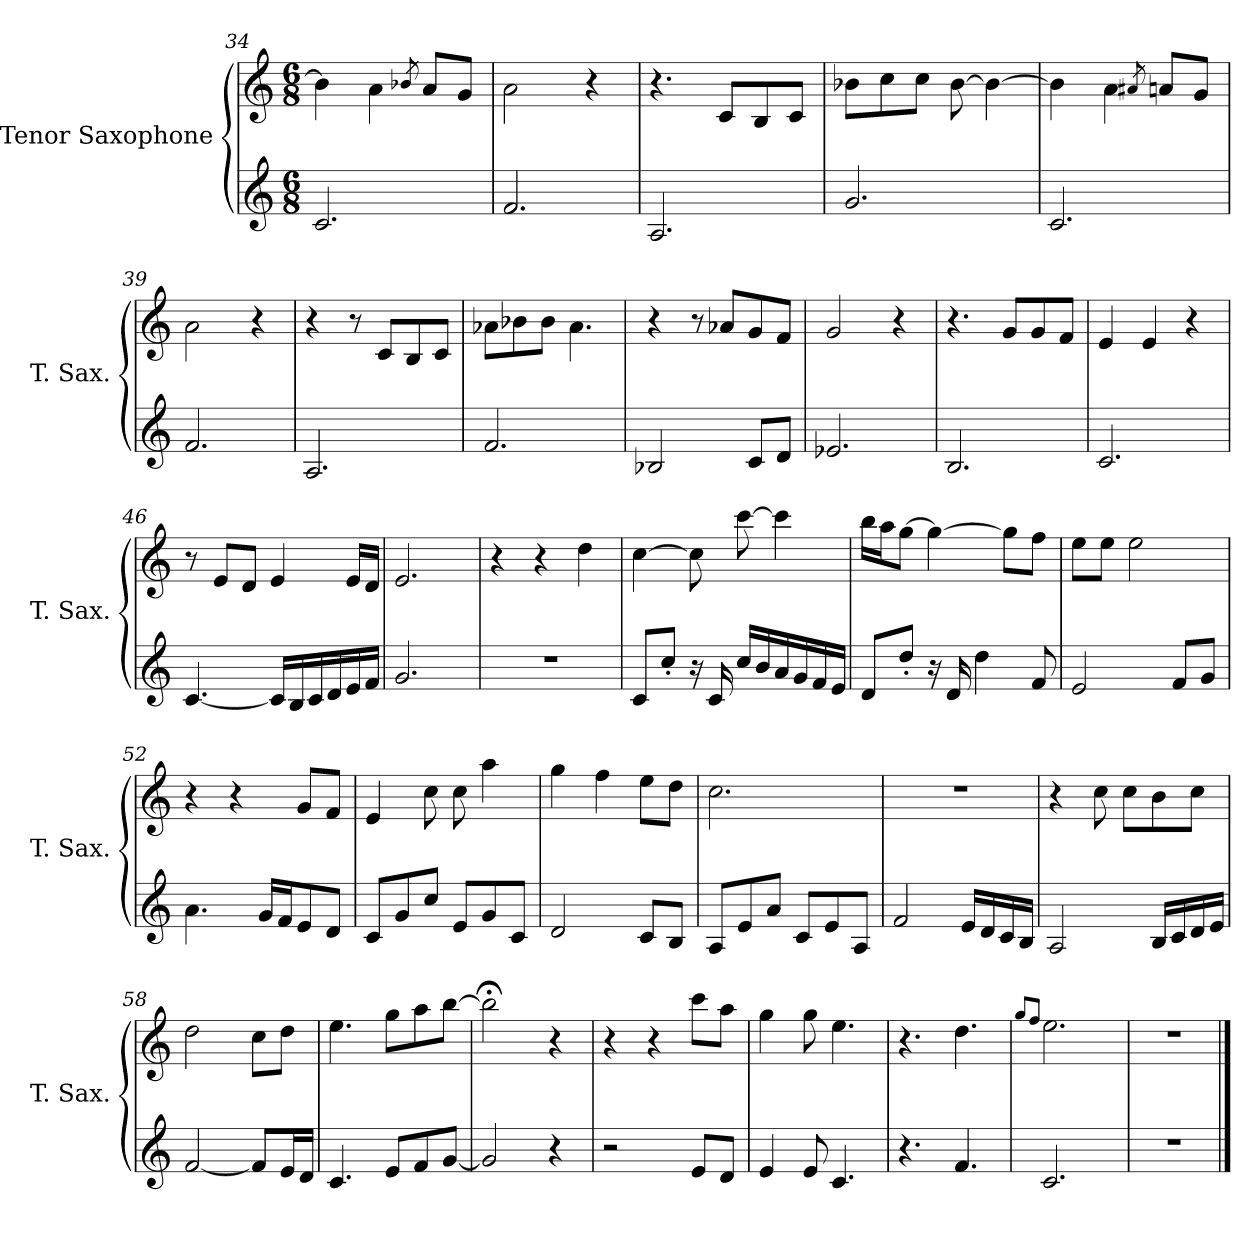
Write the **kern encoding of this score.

**kern	**kern
*part2	*part1
*staff2	*staff1
*I"Tenor Saxophone	*I"Tenor Saxophone
*I'T. Sax.	*I'T. Sax.
*clefG2	*clefG2
*ITrd8c14	*ITrd8c14
*k[]	*k[]
*M6/8	*M6/8
=34	=34
2.C/	4B-\]
.	4A\
.	8qB-X/
.	8A/L
.	8G/J
=35	=35
2.F/	2A\
.	4r
!!LO:LB:g=z
=36	=36
2.AA/	4.r
.	8C/L
.	8BB/
.	8C/J
=37	=37
2.G/	8B-X\L
.	8c\
.	8c\J
.	[8B-\
.	4B-\_
=38	=38
2.C/	4B-\]
.	4A\
.	8qA#X/
.	8An/L
.	8G/J
=39	=39
2.F/	2A\
.	4r
=40	=40
2.AA/	4r
.	8r
.	8C/L
.	8BB/
.	8C/J
=41	=41
2.F/	8A-X\L
.	8B-X\
.	8B-\J
.	4.A-\
=42	=42
2BB-X/	4r
.	8r
.	8A-X/L
8C/L	8G/
8D/J	8F/J
=43	=43
2.E-X/	2G/
.	4r
!!LO:PB:g=z
=44	=44
2.BB/	4.r
.	8G/L
.	8G/
.	8F/J
=45	=45
2.C/	4E/
.	4E/
.	4r
=46	=46
[4.C/	8r
.	8E/L
.	8D/J
16C/LL]	4E/
16BB/	.
16C/	.
16D/	.
16E/	16E/LL
16F/JJ	16D/JJ
=47	=47
2.G/	2.E/
=48	=48
2.r	4r
.	4r
.	4d\
=49	=49
8C/L	[4c\
8c'/J	.
16r	8c\]
16C/	.
16c/LL	[8cc\
16B/	.
16A/	4cc\]
16G/	.
16F/	.
16E/JJ	.
!!LO:LB:g=z
=50	=50
8D/L	16b\LL
.	16a\J
8d'/J	[8g\J
16r	4g\_
16D/	.
4d\	.
.	8g\L]
8F/	8f\J
=51	=51
2E/	8e\L
.	8e\J
.	2e\
8F/L	.
8G/J	.
=52	=52
4.A\	4r
.	4r
16G/LL	.
16F/J	.
8E/	8G/L
8D/J	8F/J
=53	=53
8C/L	4E/
8G/	.
8c/J	8c\
8E/L	8c\
8G/	4a\
8C/J	.
=54	=54
2D/	4g\
.	4f\
8C/L	8e\L
8BB/J	8d\J
=55	=55
8AA/L	2.c\
8E/	.
8A/J	.
8C/L	.
8E/	.
8AA/J	.
!!LO:LB:g=z
=56	=56
2F/	2.r
16E/LL	.
16D/	.
16C/	.
16BB/JJ	.
=57	=57
2AA/	4r
.	8c\
.	8c\L
16BB/LL	8B\
16C/	.
16D/	8c\J
16E/JJ	.
=58	=58
[2F/	2d\
8F/L]	8c\L
16E/L	8d\J
16D/JJ	.
=59	=59
4.C/	4.e\
8E/L	8g\L
8F/	8a\
[8G/J	[8b\J
=60	=60
2G/]	2b;<\]
4r	4r
=61	=61
*	*MM70
2r	4r
.	4r
8E/L	8cc\L
8D/J	8a\J
=62	=62
4E/	4g\
8E/	8g\
4.C/	4.e\
=63	=63
*	*MM60
4.r	4.r
4.F/	4.d\
=64	=64
.	8qg/L
.	8qf/J
2.C/	2.e\
!!LO:LB:g=z
=65	=65
2.r	2.r
==	==
*-	*-
